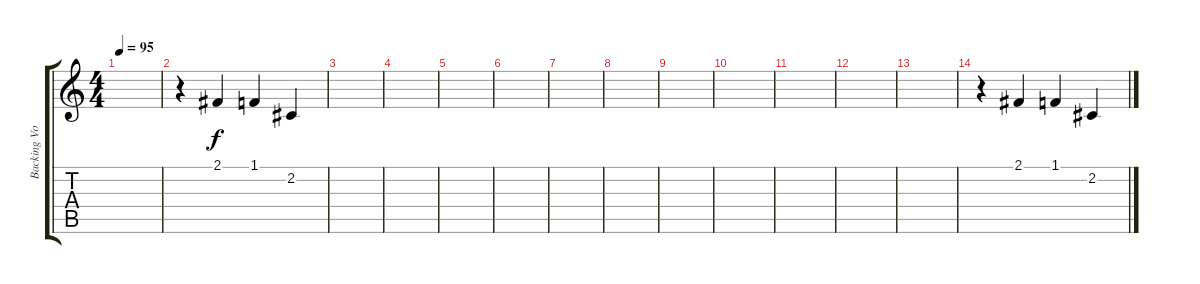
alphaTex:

\track ("Backing Vocal" "Backing Vo") {instrument choiraahs}
\staff {score tabs}
\tuning (E4 B3 G3 D3 A2 E2) {hide}
\ts (4 4)
\tempo 95
\clef g2
\ks c
|
r.4 2.1.4 1.1.4 2.2.4 |
|
|
|
|
|
|
|
|
|
|
|
r.4 2.1.4 1.1.4 2.2.4
